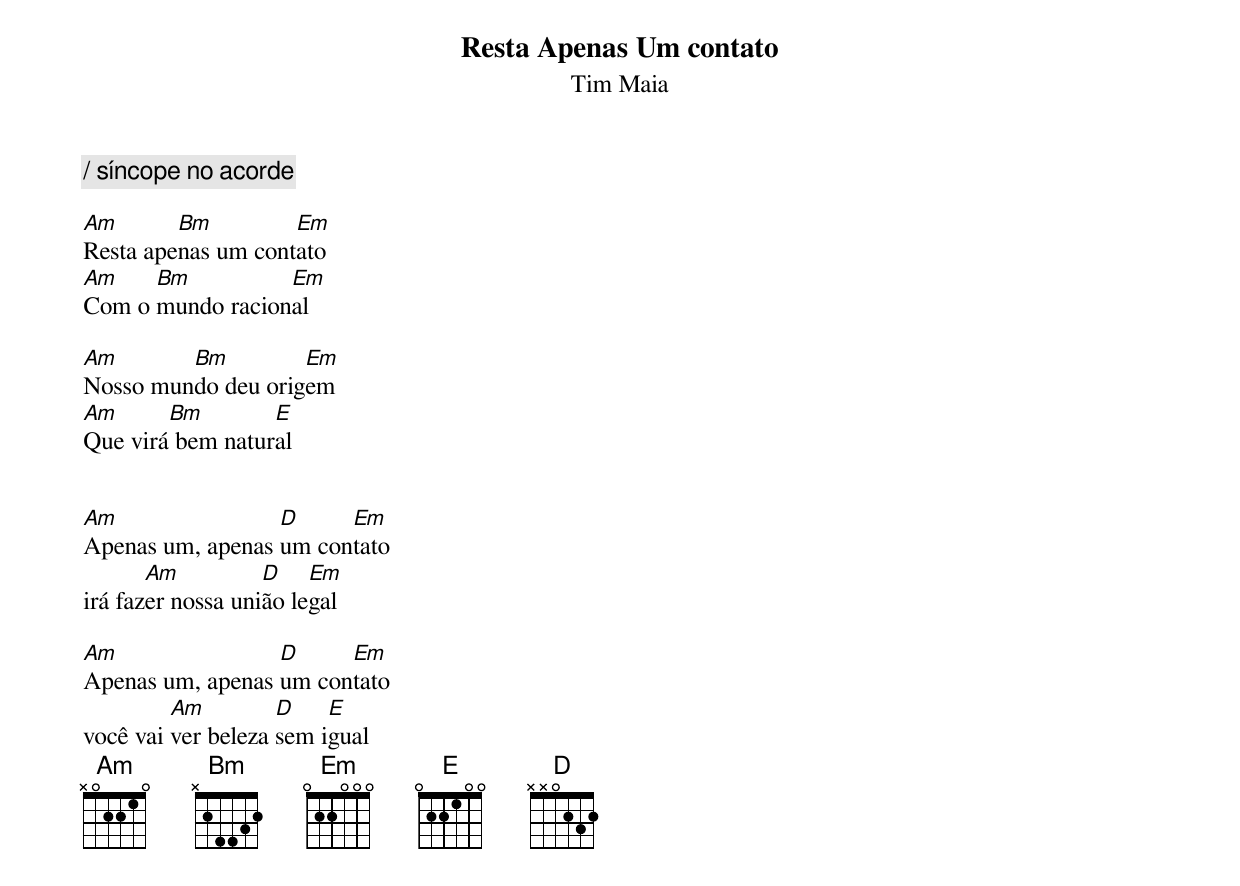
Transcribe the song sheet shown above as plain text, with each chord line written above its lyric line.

Resta Apenas Um contato
Tim Maia

/ síncope no acorde

Am       Bm         Em
Resta apenas um contato
Am    Bm          Em
Com o mundo racional

Am       Bm         Em
Nosso mundo deu origem
Am      Bm        E
Que virá bem natural


Am                D     Em
Apenas um, apenas um contato
       Am          D    Em
irá fazer nossa união legal

Am                D     Em
Apenas um, apenas um contato
         Am         D    E
você vai ver beleza sem igual
